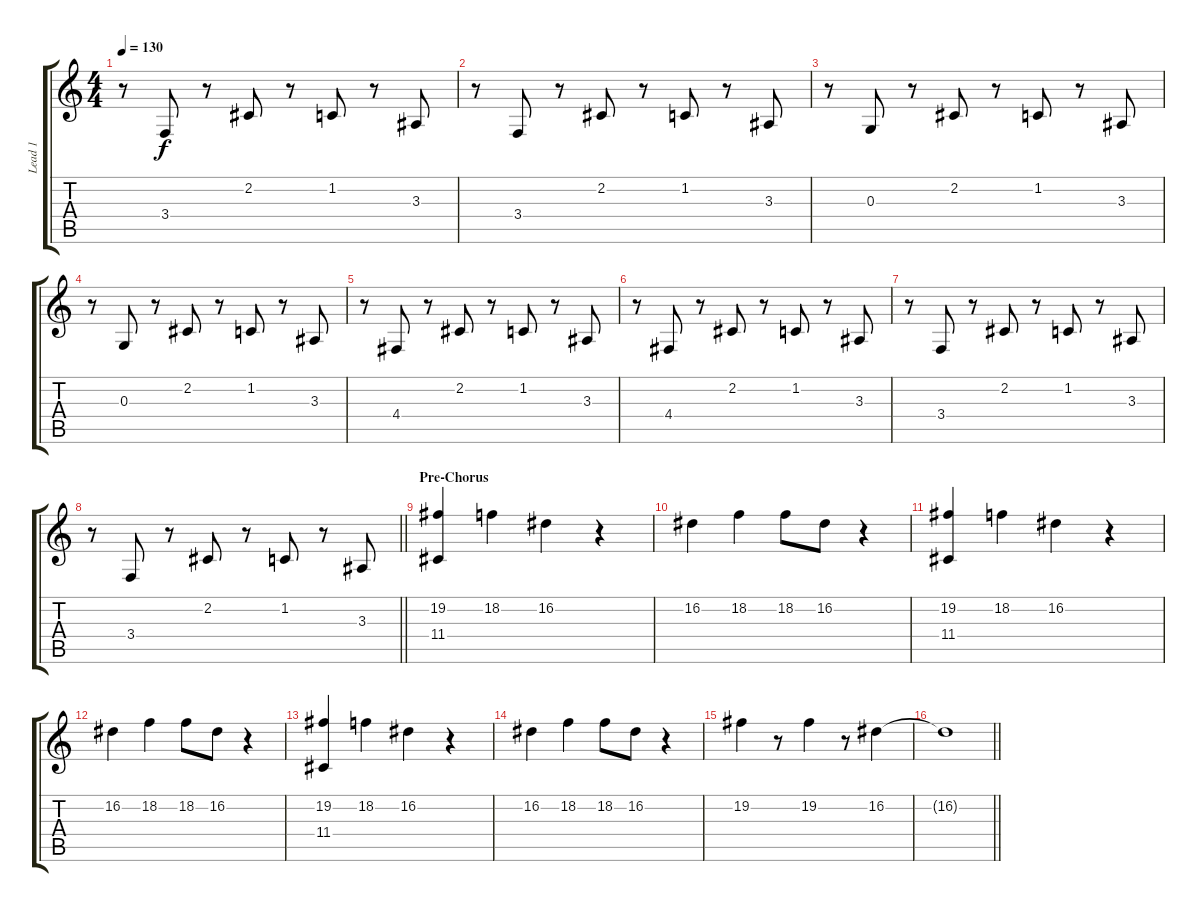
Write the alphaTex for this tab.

\track ("Lead 1" "Lead 1") {instrument lead2sawtooth}
\staff {score tabs}
\tuning (E4 B3 G3 D3 A2 E2) {hide}
\ts (4 4)
\tempo 130
\clef g2
\ks c
r.8{dy f} 3.4.8 r.8 2.2.8 r.8 1.2.8 r.8 3.3.8 |
r.8 3.4.8 r.8 2.2.8 r.8 1.2.8 r.8 3.3.8 |
r.8 0.3.8 r.8 2.2.8 r.8 1.2.8 r.8 3.3.8 |
r.8 0.3.8 r.8 2.2.8 r.8 1.2.8 r.8 3.3.8 |
r.8 4.4.8 r.8 2.2.8 r.8 1.2.8 r.8 3.3.8 |
r.8 4.4.8 r.8 2.2.8 r.8 1.2.8 r.8 3.3.8 |
r.8 3.4.8 r.8 2.2.8 r.8 1.2.8 r.8 3.3.8 |
\barLineRight lightlight
r.8 3.4.8 r.8 2.2.8 r.8 1.2.8 r.8 3.3.8 |
\section ("" "Pre-Chorus")
(19.2 11.4).4 18.2.4 16.2.4 r.4 |
16.2.4 18.2.4 18.2.8 16.2.8 r.4 |
(19.2 11.4).4 18.2.4 16.2.4 r.4 |
16.2.4 18.2.4 18.2.8 16.2.8 r.4 |
(19.2 11.4).4 18.2.4 16.2.4 r.4 |
16.2.4 18.2.4 18.2.8 16.2.8 r.4 |
19.2.4 r.8 19.2.4 r.8 16.2.4 |
\barLineRight lightlight
16.2{t}.1
